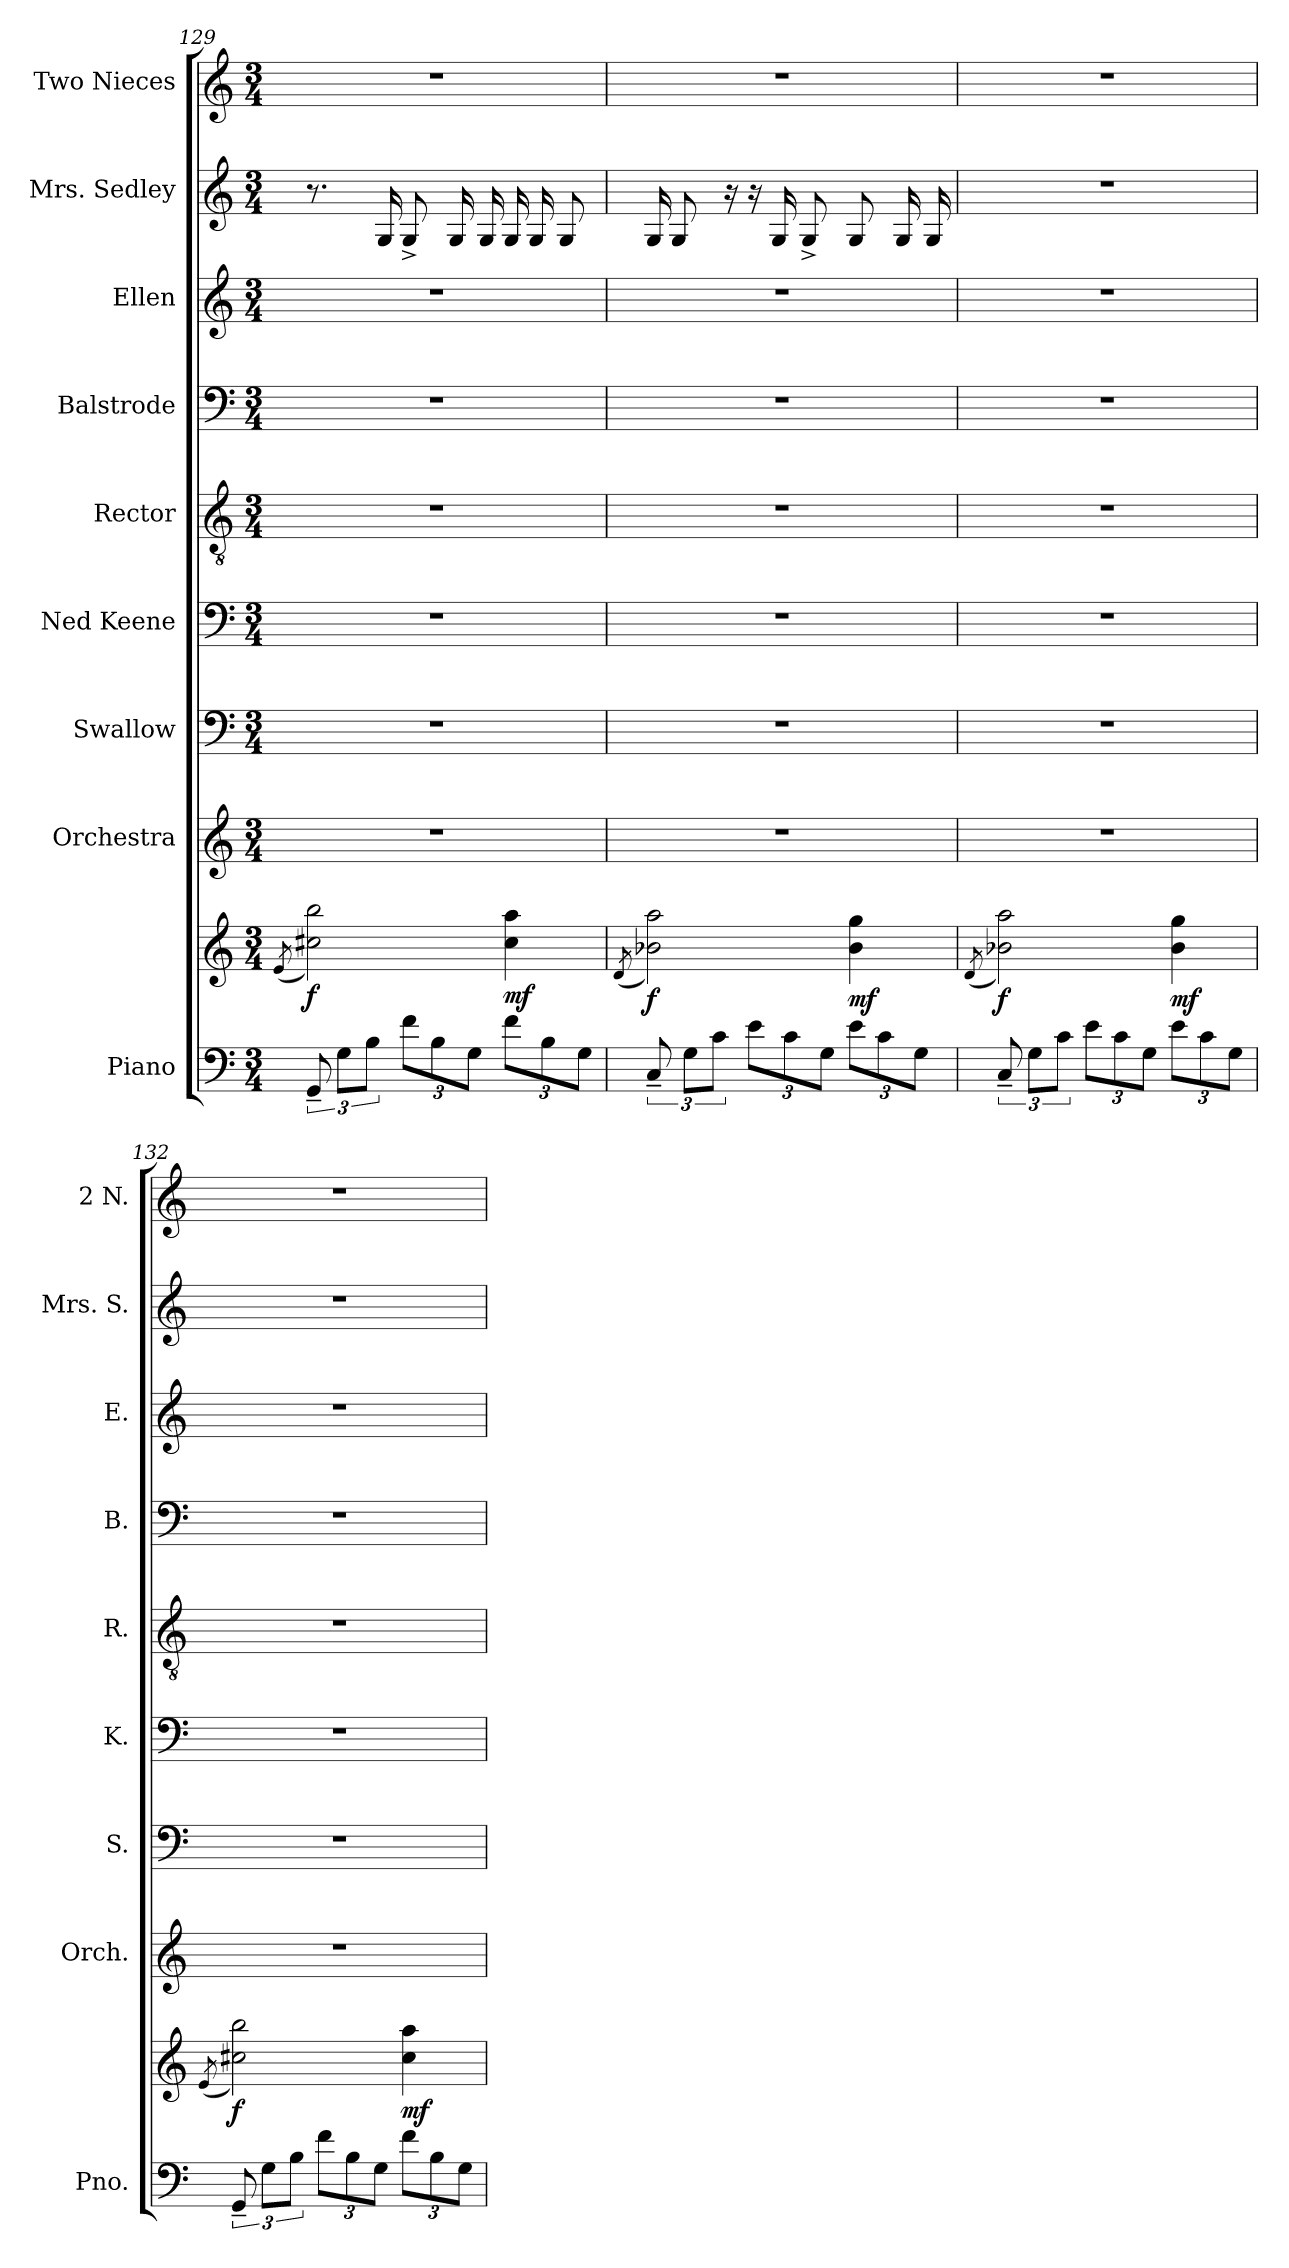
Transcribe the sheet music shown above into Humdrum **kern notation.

**kern	**kern	**dynam	**kern	**kern	**kern	**kern	**kern	**kern	**kern	**kern
*part9	*part9	*part9	*part8	*part7	*part6	*part5	*part4	*part3	*part2	*part1
*staff10	*staff9	*staff9/10	*staff8	*staff7	*staff6	*staff5	*staff4	*staff3	*staff2	*staff1
*I"Piano	*	*	*I"Orchestra	*I"Swallow	*I"Ned Keene	*I"Rector	*I"Balstrode	*I"Ellen	*I"Mrs. Sedley	*I"Two Nieces
*I'Pno.	*	*	*I'Orch.	*I'S.	*I'K.	*I'R.	*I'B.	*I'E.	*I'Mrs. S.	*I'2 N.
*clefF4	*clefG2	*	*clefG2	*clefF4	*clefF4	*clefGv2	*clefF4	*clefG2	*clefG2	*clefG2
*k[]	*k[]	*	*k[]	*k[]	*k[]	*k[]	*k[]	*k[]	*k[]	*k[]
*M3/4	*M3/4	*	*M3/4	*M3/4	*M3/4	*M3/4	*M3/4	*M3/4	*M3/4	*M3/4
=129	=129	=129	=129	=129	=129	=129	=129	=129	=129	=129
.	(<8qe/	.	.	.	.	.	.	.	.	.
!	!	!LO:DY:b	!	!	!	!	!	!	!	!
12GG~/	2cc#X\ 2bb\)	f	2.r	2.r	2.r	2.r	2.r	2.r	8.r	2.r
12G\L	.	.	.	.	.	.	.	.	.	.
12B\J	.	.	.	.	.	.	.	.	.	.
.	.	.	.	.	.	.	.	.	16G/	.
*Xbrackettup	*	*	*	*	*	*	*	*	*	*
12f\L	.	.	.	.	.	.	.	.	8G^/	.
12B\	.	.	.	.	.	.	.	.	.	.
.	.	.	.	.	.	.	.	.	16G/	.
12G\J	.	.	.	.	.	.	.	.	.	.
.	.	.	.	.	.	.	.	.	16G/	.
!	!	!LO:DY:b	!	!	!	!	!	!	!	!
12f\L	4cc#\ 4aa\	mf	.	.	.	.	.	.	16G/	.
.	.	.	.	.	.	.	.	.	16G/	.
12B\	.	.	.	.	.	.	.	.	.	.
.	.	.	.	.	.	.	.	.	8G/	.
12G\J	.	.	.	.	.	.	.	.	.	.
!!LO:PB:g=z
=130	=130	=130	=130	=130	=130	=130	=130	=130	=130	=130
.	(<8qd/	.	.	.	.	.	.	.	.	.
*brackettup	*	*	*	*	*	*	*	*	*	*
!	!	!LO:DY:b	!	!	!	!	!	!	!	!
12C~/	2b-X\ 2aa\)	f	2.r	2.r	2.r	2.r	2.r	2.r	16G/	2.r
.	.	.	.	.	.	.	.	.	8G/	.
12G\L	.	.	.	.	.	.	.	.	.	.
12c\J	.	.	.	.	.	.	.	.	.	.
.	.	.	.	.	.	.	.	.	16r	.
*Xbrackettup	*	*	*	*	*	*	*	*	*	*
12e\L	.	.	.	.	.	.	.	.	16r	.
.	.	.	.	.	.	.	.	.	16G/	.
12c\	.	.	.	.	.	.	.	.	.	.
.	.	.	.	.	.	.	.	.	8G^/	.
12G\J	.	.	.	.	.	.	.	.	.	.
!	!	!LO:DY:b	!	!	!	!	!	!	!	!
12e\L	4b-\ 4gg\	mf	.	.	.	.	.	.	8G/	.
12c\	.	.	.	.	.	.	.	.	.	.
.	.	.	.	.	.	.	.	.	16G/	.
12G\J	.	.	.	.	.	.	.	.	.	.
.	.	.	.	.	.	.	.	.	16G/	.
=131	=131	=131	=131	=131	=131	=131	=131	=131	=131	=131
.	(<8qd/	.	.	.	.	.	.	.	.	.
*brackettup	*	*	*	*	*	*	*	*	*	*
!	!	!LO:DY:b	!	!	!	!	!	!	!	!
12C~/	2b-X\ 2aa\)	f	2.r	2.r	2.r	2.r	2.r	2.r	2.r	2.r
12G\L	.	.	.	.	.	.	.	.	.	.
12c\J	.	.	.	.	.	.	.	.	.	.
*Xbrackettup	*	*	*	*	*	*	*	*	*	*
12e\L	.	.	.	.	.	.	.	.	.	.
12c\	.	.	.	.	.	.	.	.	.	.
12G\J	.	.	.	.	.	.	.	.	.	.
!	!	!LO:DY:b	!	!	!	!	!	!	!	!
12e\L	4b-\ 4gg\	mf	.	.	.	.	.	.	.	.
12c\	.	.	.	.	.	.	.	.	.	.
12G\J	.	.	.	.	.	.	.	.	.	.
=132	=132	=132	=132	=132	=132	=132	=132	=132	=132	=132
.	(<8qe/	.	.	.	.	.	.	.	.	.
*brackettup	*	*	*	*	*	*	*	*	*	*
!	!	!LO:DY:b	!	!	!	!	!	!	!	!
12GG~/	2cc#X\ 2bb\)	f	2.r	2.r	2.r	2.r	2.r	2.r	2.r	2.r
12G\L	.	.	.	.	.	.	.	.	.	.
12B\J	.	.	.	.	.	.	.	.	.	.
*Xbrackettup	*	*	*	*	*	*	*	*	*	*
12f\L	.	.	.	.	.	.	.	.	.	.
12B\	.	.	.	.	.	.	.	.	.	.
12G\J	.	.	.	.	.	.	.	.	.	.
!	!	!LO:DY:b	!	!	!	!	!	!	!	!
12f\L	4cc#\ 4aa\	mf	.	.	.	.	.	.	.	.
12B\	.	.	.	.	.	.	.	.	.	.
12G\J	.	.	.	.	.	.	.	.	.	.
=	=	=	=	=	=	=	=	=	=	=
*-	*-	*-	*-	*-	*-	*-	*-	*-	*-	*-
